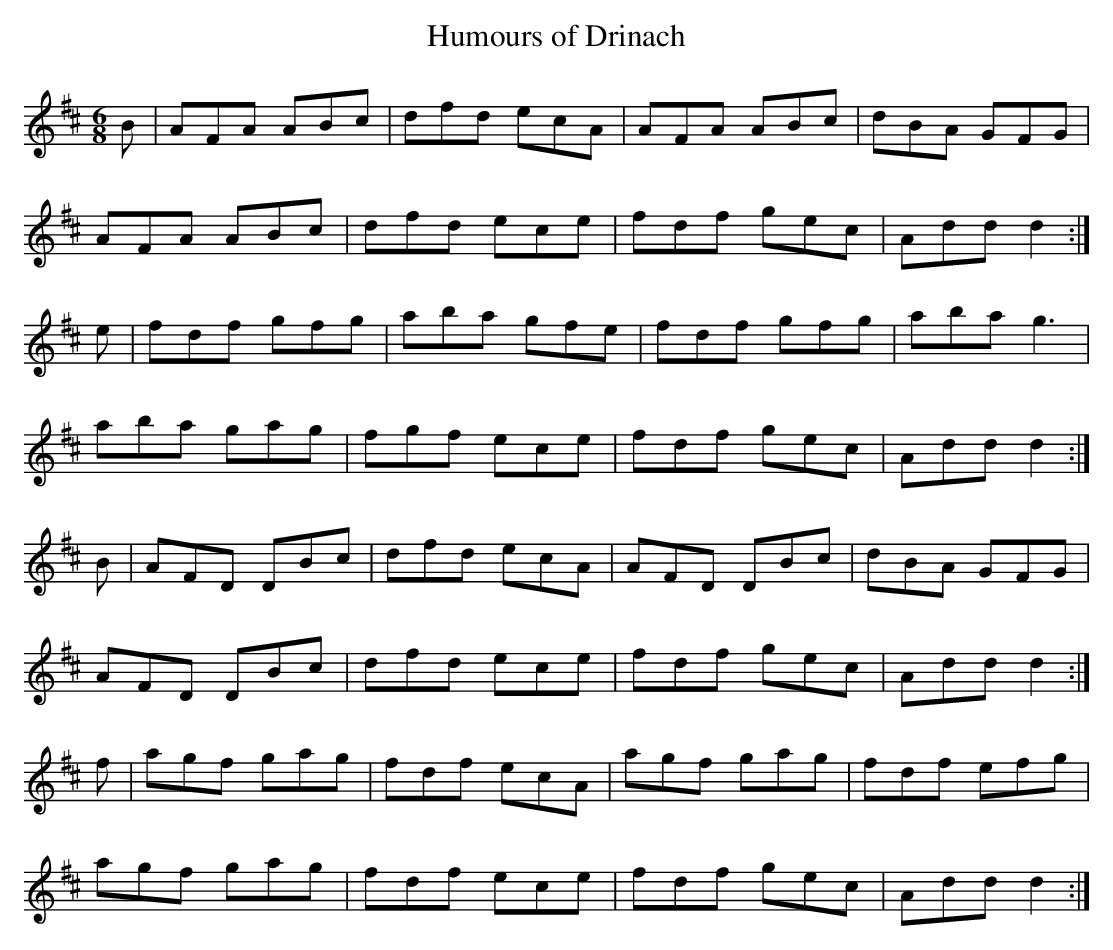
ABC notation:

X:1
T:Humours of Drinach
M:6/8
L:1/8
K:D Major
B|AFA ABc|dfd ecA|AFA ABc|dBA GFG|!
AFA ABc|dfd ece|fdf gec|Add d2:|!
e|fdf gfg|aba gfe|fdf gfg|aba g3|!
aba gag|fgf ece|fdf gec|Add d2:|!
B|AFD DBc|dfd ecA|AFD DBc|dBA GFG|!
AFD DBc|dfd ece|fdf gec|Add d2:|!
f|agf gag|fdf ecA|agf gag|fdf efg|!
agf gag|fdf ece|fdf gec|Add d2:|!
